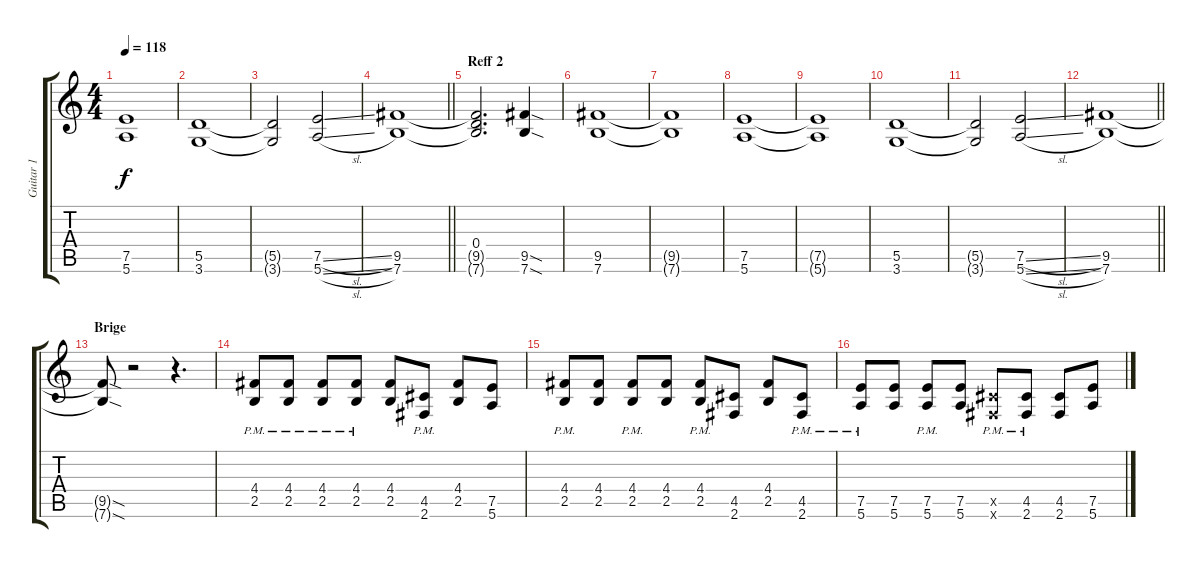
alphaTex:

\track ("Guitar 1" "Guitar 1") {instrument overdrivenguitar}
\staff {score tabs}
\tuning (E4 B3 G3 D3 A2 E2) {hide}
\ts (4 4)
\tempo 118
\clef g2
\ks c
(7.5{t} 5.6{t}).1{dy f} |
(5.5 3.6).1 |
(5.5{t} 3.6{t}).2 (7.5{sl} 5.6{sl}).2 |
\barLineRight lightlight
(9.5 7.6).1 |
\section ("" "Reff 2")
(0.4 9.5{t} 7.6{t}).2{d} (9.5{sod} 7.6{sod}).4 |
(9.5 7.6).1 |
(9.5{t} 7.6{t}).1 |
(7.5 5.6).1 |
(7.5{t} 5.6{t}).1 |
(5.5 3.6).1 |
(5.5{t} 3.6{t}).2 (7.5{sl} 5.6{sl}).2 |
\barLineRight lightlight
(9.5 7.6).1 |
\section ("" "Brige")
(9.5{sod t} 7.6{sod t}).8 r.2 r.4{d volume 10 balance 1} |
(4.4 2.5{pm}).8 (4.4 2.5{pm}).8 (4.4 2.5{pm}).8 (4.4 2.5{pm}).8 (4.4 2.5).8 (4.5{pm} 2.6).8 (4.4 2.5).8 (7.5 5.6).8 |
(4.4 2.5{pm}).8 (4.4 2.5).8 (4.4 2.5{pm}).8 (4.4 2.5).8 (4.4 2.5{pm}).8 (4.5 2.6).8 (4.4 2.5).8 (4.5 2.6{pm}).8 |
(7.5 5.6{pm}).8 (7.5 5.6).8 (7.5 5.6{pm}).8 (7.5 5.6).8 (4.5{pm x} 2.6{x}).8 (4.5{pm} 2.6).8 (4.5 2.6).8 (7.5 5.6).8
